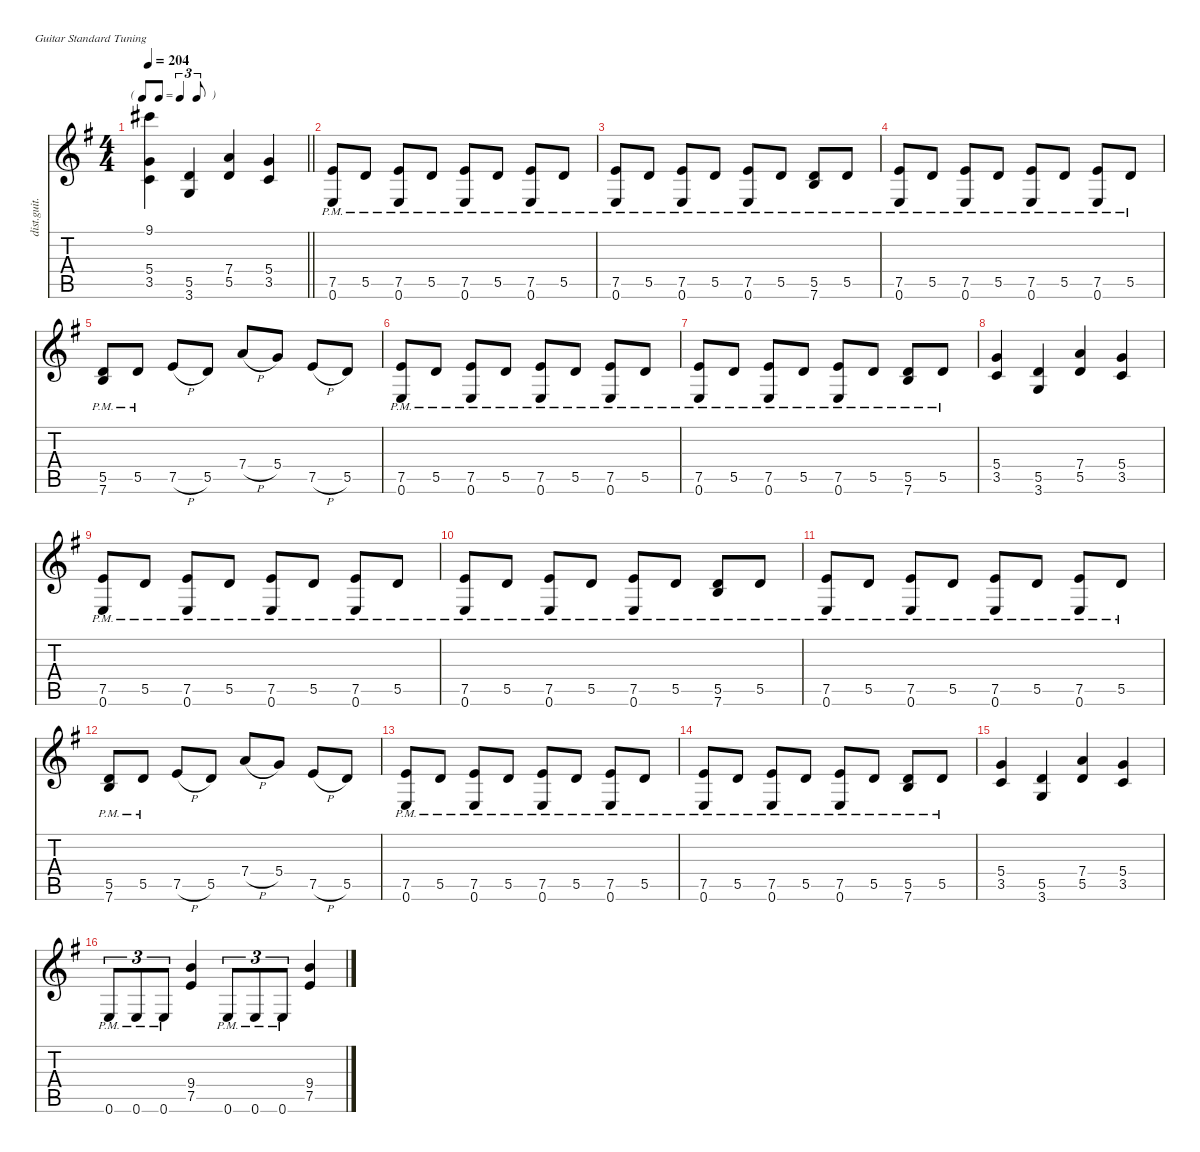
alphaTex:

\defaultSystemsLayout 4
\hideDynamics
\bracketExtendMode nobrackets
\otherSystemsTrackNameOrientation horizontal
\track ("James Hetfield" "dist.guit.") {defaultSystemsLayout 8 mute instrument distortionguitar}
\staff {score tabs}
\tuning (E4 B3 G3 D3 A2 E2)
\ts (4 4)
\beaming (8 2 2 2 2)
\tf triplet8th
\tempo 204
\clef g2
\barLineRight lightlight
\ks eminor
(5.4{acc forcenatural} 3.5{acc forcenatural} 9.1{acc #}).4{dy f instrument distortionguitar beam Down} (5.5{acc forcenatural} 3.6{acc forcenatural}).4{beam Up} (7.4{acc forcenatural} 5.5{acc forcenatural}).4{beam Up} (5.4{acc forcenatural} 3.5{acc forcenatural}).4{beam Up} |
(7.5{pm acc forcenatural} 0.6{pm acc forcenatural}).8{beam Up} 5.5{pm acc forcenatural}.8{beam Up} (7.5{pm acc forcenatural} 0.6{pm acc forcenatural}).8{beam Up} 5.5{pm acc forcenatural}.8{beam Up} (7.5{pm acc forcenatural} 0.6{pm acc forcenatural}).8{beam Up} 5.5{pm acc forcenatural}.8{beam Up} (7.5{pm acc forcenatural} 0.6{pm acc forcenatural}).8{beam Up} 5.5{pm acc forcenatural}.8{beam Up} |
(7.5{pm acc forcenatural} 0.6{pm acc forcenatural}).8{beam Up} 5.5{pm acc forcenatural}.8{beam Up} (7.5{pm acc forcenatural} 0.6{pm acc forcenatural}).8{beam Up} 5.5{pm acc forcenatural}.8{beam Up} (7.5{pm acc forcenatural} 0.6{pm acc forcenatural}).8{beam Up} 5.5{pm acc forcenatural}.8{beam Up} (5.5{pm acc forcenatural} 7.6{pm acc forcenatural}).8{beam Up} 5.5{pm acc forcenatural}.8{beam Up} |
(7.5{pm acc forcenatural} 0.6{pm acc forcenatural}).8{beam Up} 5.5{pm acc forcenatural}.8{beam Up} (7.5{pm acc forcenatural} 0.6{pm acc forcenatural}).8{beam Up} 5.5{pm acc forcenatural}.8{beam Up} (7.5{pm acc forcenatural} 0.6{pm acc forcenatural}).8{beam Up} 5.5{pm acc forcenatural}.8{beam Up} (7.5{pm acc forcenatural} 0.6{pm acc forcenatural}).8{beam Up} 5.5{pm acc forcenatural}.8{beam Up} |
(5.5{pm acc forcenatural} 7.6{pm acc forcenatural}).8{beam Up} 5.5{pm acc forcenatural}.8{beam Up} 7.5{h acc forcenatural}.8{beam Up} 5.5{acc forcenatural}.8{beam Up} 7.4{h acc forcenatural}.8{beam Up} 5.4{acc forcenatural}.8{beam Up} 7.5{h acc forcenatural}.8{beam Up} 5.5{acc forcenatural}.8{beam Up} |
(7.5{pm acc forcenatural} 0.6{pm acc forcenatural}).8{beam Up} 5.5{pm acc forcenatural}.8{beam Up} (7.5{pm acc forcenatural} 0.6{pm acc forcenatural}).8{beam Up} 5.5{pm acc forcenatural}.8{beam Up} (7.5{pm acc forcenatural} 0.6{pm acc forcenatural}).8{beam Up} 5.5{pm acc forcenatural}.8{beam Up} (7.5{pm acc forcenatural} 0.6{pm acc forcenatural}).8{beam Up} 5.5{pm acc forcenatural}.8{beam Up} |
(7.5{pm acc forcenatural} 0.6{pm acc forcenatural}).8{beam Up} 5.5{pm acc forcenatural}.8{beam Up} (7.5{pm acc forcenatural} 0.6{pm acc forcenatural}).8{beam Up} 5.5{pm acc forcenatural}.8{beam Up} (7.5{pm acc forcenatural} 0.6{pm acc forcenatural}).8{beam Up} 5.5{pm acc forcenatural}.8{beam Up} (5.5{pm acc forcenatural} 7.6{pm acc forcenatural}).8{beam Up} 5.5{pm acc forcenatural}.8{beam Up} |
(5.4{acc forcenatural} 3.5{acc forcenatural}).4{beam Up} (5.5{acc forcenatural} 3.6{acc forcenatural}).4{beam Up} (7.4{acc forcenatural} 5.5{acc forcenatural}).4{beam Up} (5.4{acc forcenatural} 3.5{acc forcenatural}).4{beam Up} |
(7.5{pm acc forcenatural} 0.6{pm acc forcenatural}).8{beam Up} 5.5{pm acc forcenatural}.8{beam Up} (7.5{pm acc forcenatural} 0.6{pm acc forcenatural}).8{beam Up} 5.5{pm acc forcenatural}.8{beam Up} (7.5{pm acc forcenatural} 0.6{pm acc forcenatural}).8{beam Up} 5.5{pm acc forcenatural}.8{beam Up} (7.5{pm acc forcenatural} 0.6{pm acc forcenatural}).8{beam Up} 5.5{pm acc forcenatural}.8{beam Up} |
(7.5{pm acc forcenatural} 0.6{pm acc forcenatural}).8{beam Up} 5.5{pm acc forcenatural}.8{beam Up} (7.5{pm acc forcenatural} 0.6{pm acc forcenatural}).8{beam Up} 5.5{pm acc forcenatural}.8{beam Up} (7.5{pm acc forcenatural} 0.6{pm acc forcenatural}).8{beam Up} 5.5{pm acc forcenatural}.8{beam Up} (5.5{pm acc forcenatural} 7.6{pm acc forcenatural}).8{beam Up} 5.5{pm acc forcenatural}.8{beam Up} |
(7.5{pm acc forcenatural} 0.6{pm acc forcenatural}).8{beam Up} 5.5{pm acc forcenatural}.8{beam Up} (7.5{pm acc forcenatural} 0.6{pm acc forcenatural}).8{beam Up} 5.5{pm acc forcenatural}.8{beam Up} (7.5{pm acc forcenatural} 0.6{pm acc forcenatural}).8{beam Up} 5.5{pm acc forcenatural}.8{beam Up} (7.5{pm acc forcenatural} 0.6{pm acc forcenatural}).8{beam Up} 5.5{pm acc forcenatural}.8{beam Up} |
(5.5{pm acc forcenatural} 7.6{pm acc forcenatural}).8{beam Up} 5.5{pm acc forcenatural}.8{beam Up} 7.5{h acc forcenatural}.8{beam Up} 5.5{acc forcenatural}.8{beam Up} 7.4{h acc forcenatural}.8{beam Up} 5.4{acc forcenatural}.8{beam Up} 7.5{h acc forcenatural}.8{beam Up} 5.5{acc forcenatural}.8{beam Up} |
(7.5{pm acc forcenatural} 0.6{pm acc forcenatural}).8{beam Up} 5.5{pm acc forcenatural}.8{beam Up} (7.5{pm acc forcenatural} 0.6{pm acc forcenatural}).8{beam Up} 5.5{pm acc forcenatural}.8{beam Up} (7.5{pm acc forcenatural} 0.6{pm acc forcenatural}).8{beam Up} 5.5{pm acc forcenatural}.8{beam Up} (7.5{pm acc forcenatural} 0.6{pm acc forcenatural}).8{beam Up} 5.5{pm acc forcenatural}.8{beam Up} |
(7.5{pm acc forcenatural} 0.6{pm acc forcenatural}).8{beam Up} 5.5{pm acc forcenatural}.8{beam Up} (7.5{pm acc forcenatural} 0.6{pm acc forcenatural}).8{beam Up} 5.5{pm acc forcenatural}.8{beam Up} (7.5{pm acc forcenatural} 0.6{pm acc forcenatural}).8{beam Up} 5.5{pm acc forcenatural}.8{beam Up} (5.5{pm acc forcenatural} 7.6{pm acc forcenatural}).8{beam Up} 5.5{pm acc forcenatural}.8{beam Up} |
(5.4{acc forcenatural} 3.5{acc forcenatural}).4{beam Up} (5.5{acc forcenatural} 3.6{acc forcenatural}).4{beam Up} (7.4{acc forcenatural} 5.5{acc forcenatural}).4{beam Up} (5.4{acc forcenatural} 3.5{acc forcenatural}).4{beam Up} |
0.6{pm acc forcenatural}.8{tu (3 2) beam Up} 0.6{pm acc forcenatural}.8{tu (3 2) beam Up} 0.6{pm acc forcenatural}.8{tu (3 2) beam Up} (9.4{acc forcenatural} 7.5{acc forcenatural}).4{beam Up} 0.6{pm acc forcenatural}.8{tu (3 2) beam Up} 0.6{pm acc forcenatural}.8{tu (3 2) beam Up} 0.6{pm acc forcenatural}.8{tu (3 2) beam Up} (9.4{acc forcenatural} 7.5{acc forcenatural}).4{beam Up}
